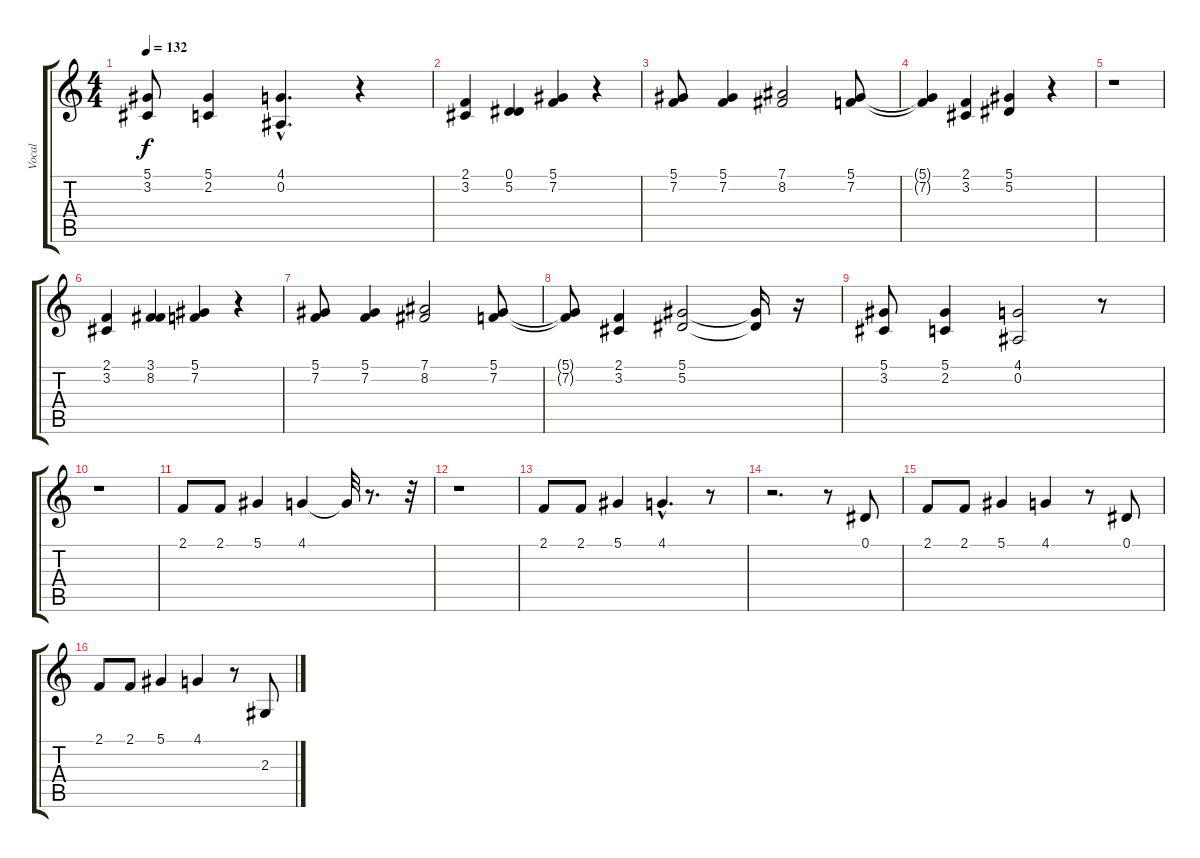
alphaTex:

\track ("Vocal" "Vocal") {instrument synthvoice}
\staff {score tabs}
\tuning (Eb4 Bb3 Gb3 Db3 Ab2 Eb2) {hide}
\ts (4 4)
\tempo 132
\clef g2
\ks c
(5.1 3.2).8{dy f} (5.1 2.2).4 (4.1{hac} 0.2{hac}).4{d} r.4 |
(2.1 3.2).4 (0.1 5.2).4 (5.1 7.2).4 r.4 |
(5.1 7.2).8 (5.1 7.2).4 (7.1 8.2).2 (5.1 7.2).8 |
(5.1{t} 7.2{t}).4 (2.1 3.2).4 (5.1 5.2).4 r.4 |
r.1 |
(2.1 3.2).4 (3.1 8.2).4 (5.1 7.2).4 r.4 |
(5.1 7.2).8 (5.1 7.2).4 (7.1 8.2).2 (5.1 7.2).8 |
(5.1{t} 7.2{t}).8 (2.1 3.2).4 (5.1 5.2).2 (5.1{t} 5.2{t}).16 r.16 |
(5.1 3.2).8 (5.1 2.2).4 (4.1 0.2).2 r.8 |
r.1 |
2.1.8 2.1.8 5.1.4 4.1.4 4.1{t}.32 r.8{d} r.32 |
r.1 |
2.1.8 2.1.8 5.1.4 4.1{hac}.4{d} r.8 |
r.2{d} r.8 0.1.8 |
2.1.8 2.1.8 5.1.4 4.1.4 r.8 0.1.8 |
2.1.8 2.1.8 5.1.4 4.1.4 r.8 2.3.8
